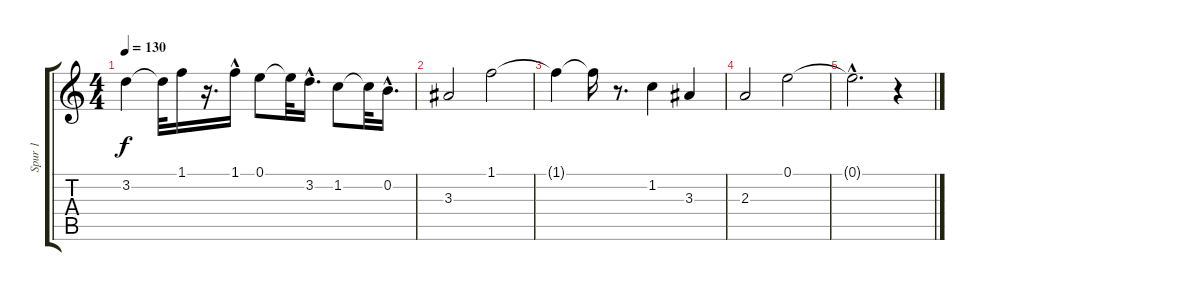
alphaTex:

\track ("Spur 1" "Spur 1") {instrument acousticguitarnylon}
\staff {score tabs}
\tuning (E4 B3 G3 D3 A2 E2) {hide}
\ts (4 4)
\tempo 130
\clef g2
\ks c
3.2{t}.4{dy f} 3.2{t}.32 1.1.16 r.16{d} 1.1{hac}.16 0.1.8 0.1{t}.32 3.2{hac}.16{d} 1.2.8 1.2{t}.32 0.2{hac}.16{d} |
3.3.2 1.1.2 |
1.1{t}.4 1.1{t}.16 r.8{d} 1.2.4 3.3.4 |
2.3.2 0.1.2 |
0.1{hac t}.2{d} r.4
